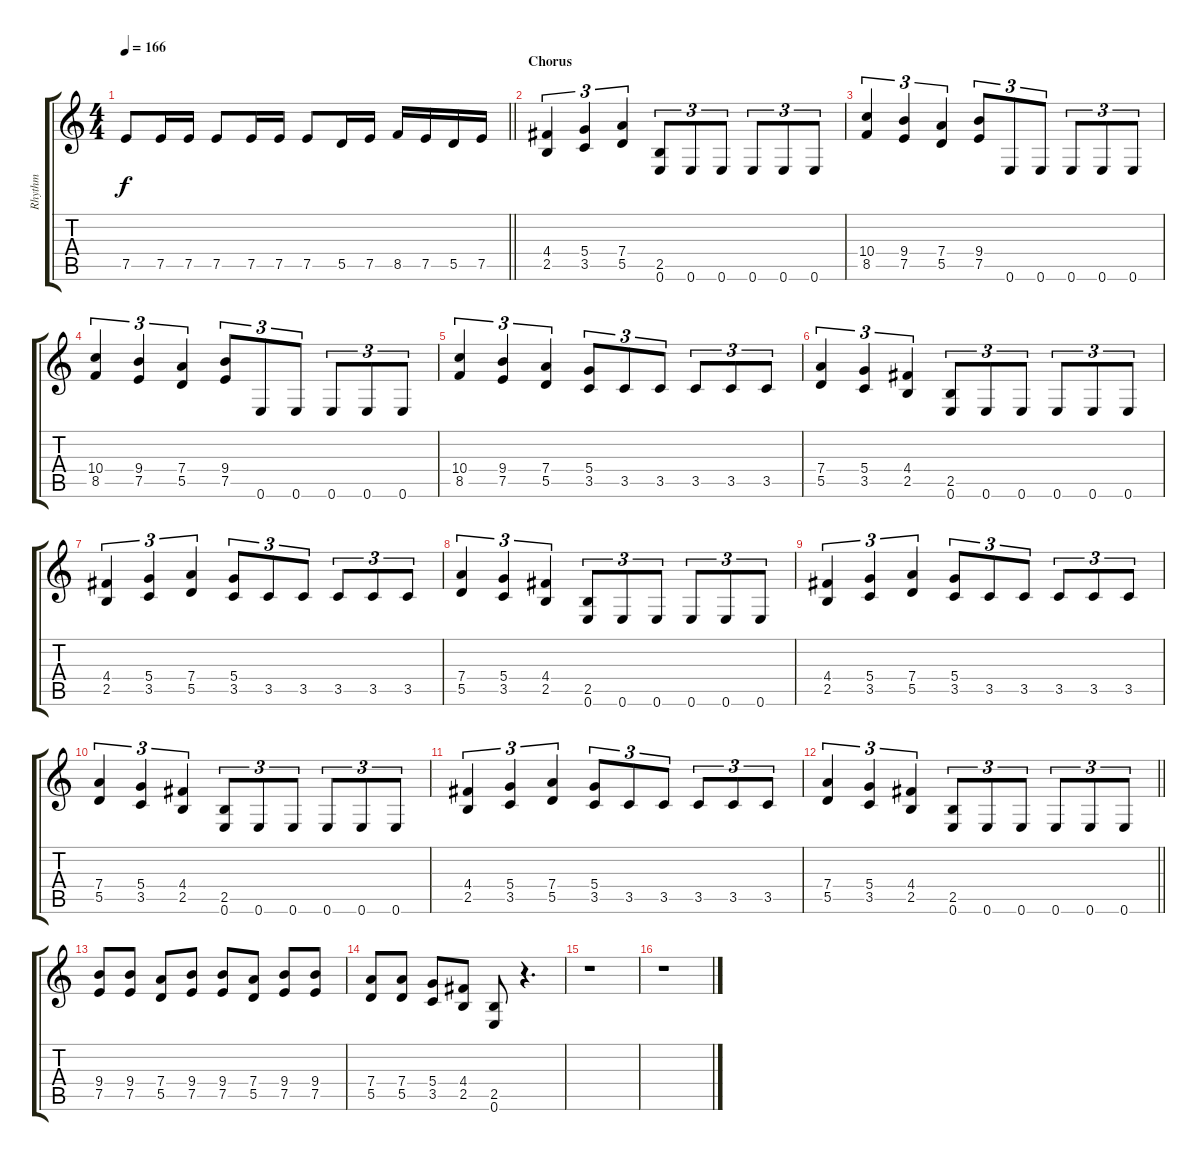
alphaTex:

\track ("Rhythm" "Rhythm") {instrument distortionguitar}
\staff {score tabs}
\tuning (E4 B3 G3 D3 A2 E2) {hide}
\ts (4 4)
\tempo 166
\clef g2
\barLineRight lightlight
\ks c
7.5.8{dy f} 7.5.16 7.5.16 7.5.8 7.5.16 7.5.16 7.5.8 5.5.16 7.5.16 8.5.16 7.5.16 5.5.16 7.5.16 |
\section ("" "Chorus")
(4.4 2.5).4{tu (3 2)} (5.4 3.5).4{tu (3 2)} (7.4 5.5).4{tu (3 2)} (2.5 0.6).8{tu (3 2)} 0.6.8{tu (3 2)} 0.6.8{tu (3 2)} 0.6.8{tu (3 2)} 0.6.8{tu (3 2)} 0.6.8{tu (3 2)} |
(10.4 8.5).4{tu (3 2)} (9.4 7.5).4{tu (3 2)} (7.4 5.5).4{tu (3 2)} (9.4 7.5).8{tu (3 2)} 0.6.8{tu (3 2)} 0.6.8{tu (3 2)} 0.6.8{tu (3 2)} 0.6.8{tu (3 2)} 0.6.8{tu (3 2)} |
(10.4 8.5).4{tu (3 2)} (9.4 7.5).4{tu (3 2)} (7.4 5.5).4{tu (3 2)} (9.4 7.5).8{tu (3 2)} 0.6.8{tu (3 2)} 0.6.8{tu (3 2)} 0.6.8{tu (3 2)} 0.6.8{tu (3 2)} 0.6.8{tu (3 2)} |
(10.4 8.5).4{tu (3 2)} (9.4 7.5).4{tu (3 2)} (7.4 5.5).4{tu (3 2)} (5.4 3.5).8{tu (3 2)} 3.5.8{tu (3 2)} 3.5.8{tu (3 2)} 3.5.8{tu (3 2)} 3.5.8{tu (3 2)} 3.5.8{tu (3 2)} |
(7.4 5.5).4{tu (3 2)} (5.4 3.5).4{tu (3 2)} (4.4 2.5).4{tu (3 2)} (2.5 0.6).8{tu (3 2)} 0.6.8{tu (3 2)} 0.6.8{tu (3 2)} 0.6.8{tu (3 2)} 0.6.8{tu (3 2)} 0.6.8{tu (3 2)} |
(4.4 2.5).4{tu (3 2)} (5.4 3.5).4{tu (3 2)} (7.4 5.5).4{tu (3 2)} (5.4 3.5).8{tu (3 2)} 3.5.8{tu (3 2)} 3.5.8{tu (3 2)} 3.5.8{tu (3 2)} 3.5.8{tu (3 2)} 3.5.8{tu (3 2)} |
(7.4 5.5).4{tu (3 2)} (5.4 3.5).4{tu (3 2)} (4.4 2.5).4{tu (3 2)} (2.5 0.6).8{tu (3 2)} 0.6.8{tu (3 2)} 0.6.8{tu (3 2)} 0.6.8{tu (3 2)} 0.6.8{tu (3 2)} 0.6.8{tu (3 2)} |
(4.4 2.5).4{tu (3 2)} (5.4 3.5).4{tu (3 2)} (7.4 5.5).4{tu (3 2)} (5.4 3.5).8{tu (3 2)} 3.5.8{tu (3 2)} 3.5.8{tu (3 2)} 3.5.8{tu (3 2)} 3.5.8{tu (3 2)} 3.5.8{tu (3 2)} |
(7.4 5.5).4{tu (3 2)} (5.4 3.5).4{tu (3 2)} (4.4 2.5).4{tu (3 2)} (2.5 0.6).8{tu (3 2)} 0.6.8{tu (3 2)} 0.6.8{tu (3 2)} 0.6.8{tu (3 2)} 0.6.8{tu (3 2)} 0.6.8{tu (3 2)} |
(4.4 2.5).4{tu (3 2)} (5.4 3.5).4{tu (3 2)} (7.4 5.5).4{tu (3 2)} (5.4 3.5).8{tu (3 2)} 3.5.8{tu (3 2)} 3.5.8{tu (3 2)} 3.5.8{tu (3 2)} 3.5.8{tu (3 2)} 3.5.8{tu (3 2)} |
\barLineRight lightlight
(7.4 5.5).4{tu (3 2)} (5.4 3.5).4{tu (3 2)} (4.4 2.5).4{tu (3 2)} (2.5 0.6).8{tu (3 2)} 0.6.8{tu (3 2)} 0.6.8{tu (3 2)} 0.6.8{tu (3 2)} 0.6.8{tu (3 2)} 0.6.8{tu (3 2)} |
(9.4 7.5).8 (9.4 7.5).8 (7.4 5.5).8 (9.4 7.5).8 (9.4 7.5).8 (7.4 5.5).8 (9.4 7.5).8 (9.4 7.5).8 |
(7.4 5.5).8 (7.4 5.5).8 (5.4 3.5).8 (4.4 2.5).8 (2.5 0.6).8 r.4{d} |
r.1 |
r.1
